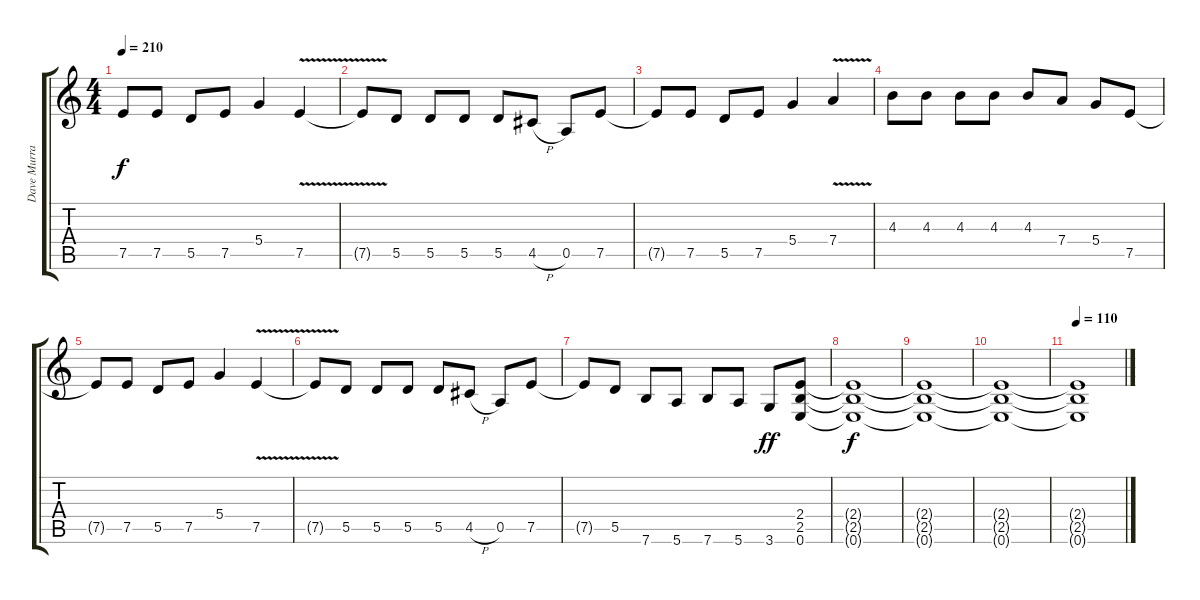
\track ("Dave Murray" "Dave Murra") {instrument distortionguitar}
\staff {score tabs}
\tuning (E4 B3 G3 D3 A2 E2) {hide}
\ts (4 4)
\tempo 210
\clef g2
\ks c
7.5{t}.8{dy f} 7.5.8 5.5.8 7.5.8 5.4.4 7.5{v}.4 |
7.5{t}.8 5.5.8 5.5.8 5.5.8 5.5.8 4.5{h}.8 0.5.8 7.5.8 |
7.5{t}.8 7.5.8 5.5.8 7.5.8 5.4.4 7.4{v}.4 |
4.3.8 4.3.8 4.3.8 4.3.8 4.3.8 7.4.8 5.4.8 7.5.8 |
7.5{t}.8 7.5.8 5.5.8 7.5.8 5.4.4 7.5{v}.4 |
7.5{t}.8 5.5.8 5.5.8 5.5.8 5.5.8 4.5{h}.8 0.5.8 7.5.8 |
7.5{t}.8 5.5.8 7.6.8 5.6.8 7.6.8 5.6.8 3.6.8{dy ff} (2.4 2.5 0.6).8 |
(2.4{t} 2.5{t} 0.6{t}).1{dy f} |
(2.4{t} 2.5{t} 0.6{t}).1 |
(2.4{t} 2.5{t} 0.6{t}).1 |
\tempo 110
(2.4{t} 2.5{t} 0.6{t}).1
